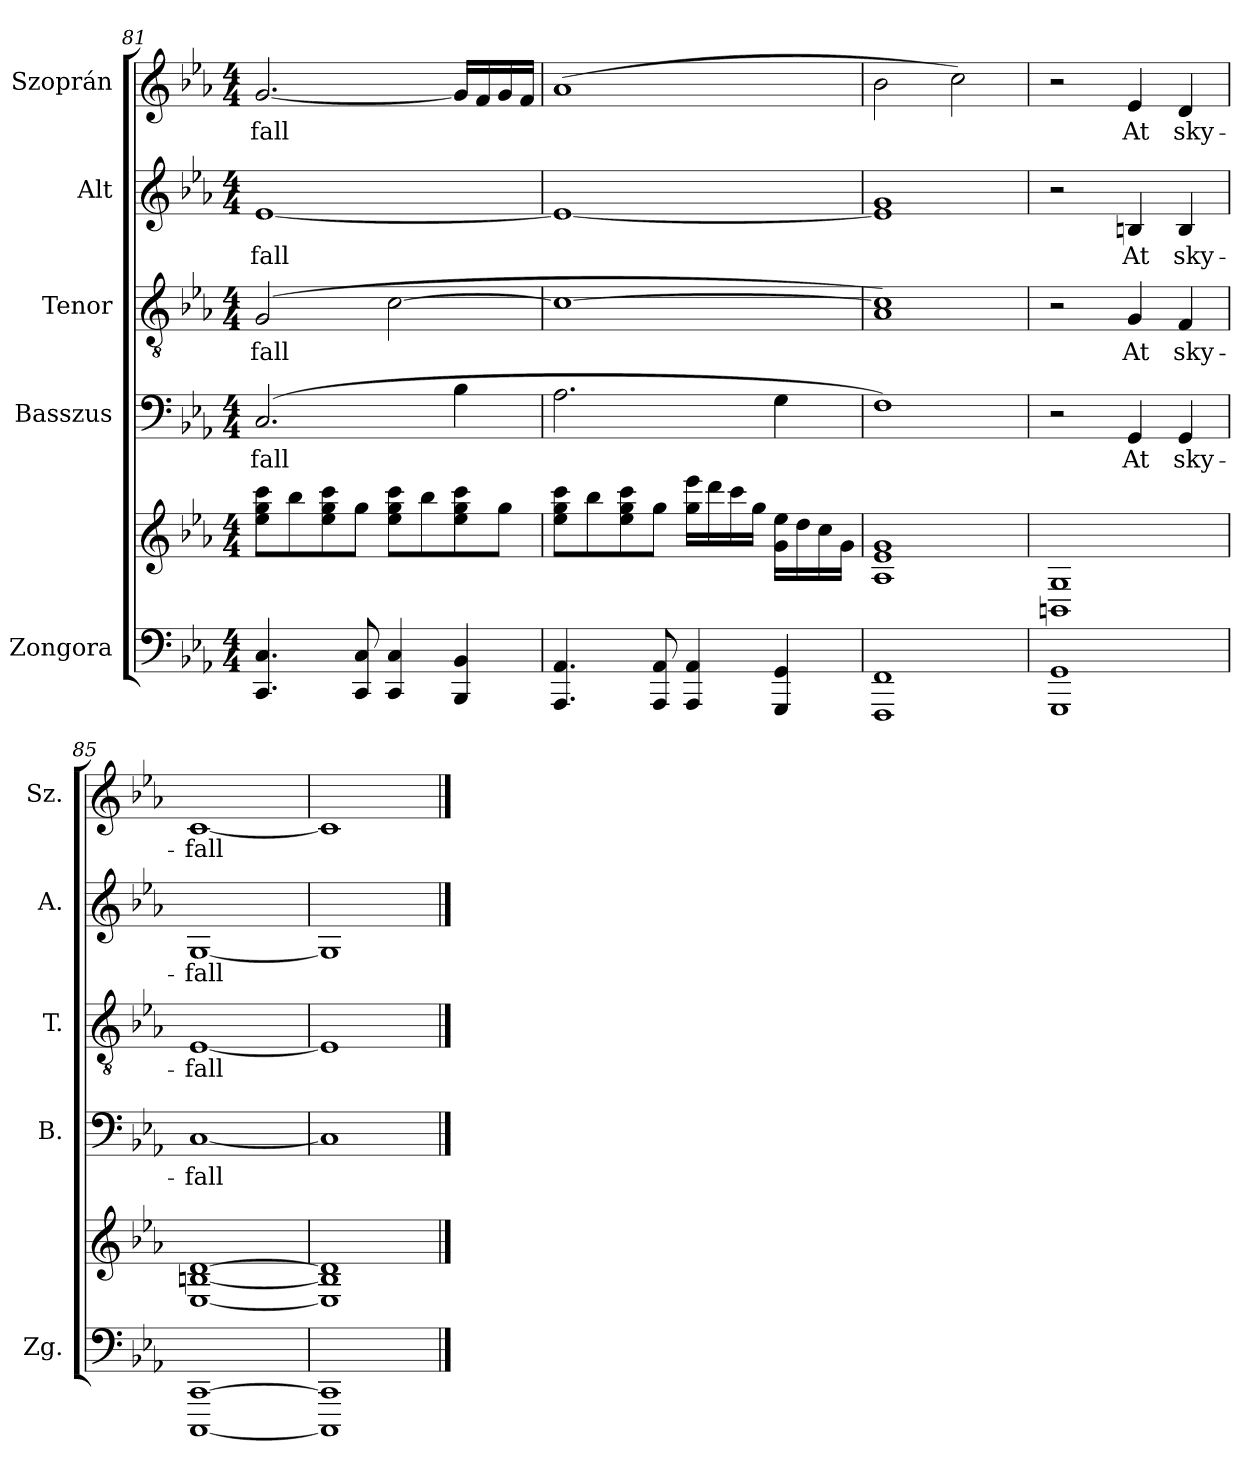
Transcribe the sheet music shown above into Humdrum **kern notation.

**kern	**kern	**kern	**text	**kern	**text	**kern	**text	**kern	**text
*part5	*part5	*part4	*part4	*part3	*part3	*part2	*part2	*part1	*part1
*staff6	*staff5	*staff4	*staff4	*staff3	*staff3	*staff2	*staff2	*staff1	*staff1
*I"Zongora	*	*I"Basszus	*	*I"Tenor	*	*I"Alt	*	*I"Szoprán	*
*I'Zg.	*	*I'B.	*	*I'T.	*	*I'A.	*	*I'Sz.	*
*clefF4	*clefG2	*clefF4	*	*clefGv2	*	*clefG2	*	*clefG2	*
*k[b-e-a-]	*k[b-e-a-]	*k[b-e-a-]	*	*k[b-e-a-]	*	*k[b-e-a-]	*	*k[b-e-a-]	*
*M4/4	*M4/4	*M4/4	*	*M4/4	*	*M4/4	*	*M4/4	*
=81	=81	=81	=81	=81	=81	=81	=81	=81	=81
!	!	!	!LO:LY:b	!	!LO:LY:b	!	!LO:LY:b	!	!LO:LY:b
4.CC/ 4.C/	8ee-\ 8gg\ 8ccc\L	(>2.C/	-fall	(>2G/	fall	[1e-	fall	[2.g/	-fall
.	8bb-\	.	.	.	.	.	.	.	.
.	8ee-\ 8gg\ 8ccc\	.	.	.	.	.	.	.	.
8CC/ 8C/	8gg\J	.	.	.	.	.	.	.	.
4CC/ 4C/	8ee-\ 8gg\ 8ccc\L	.	.	[2c\	.	.	.	.	.
.	8bb-\	.	.	.	.	.	.	.	.
4BBB-/ 4BB-/	8ee-\ 8gg\ 8ccc\	4B-\	.	.	.	.	.	16g/LL]	.
.	.	.	.	.	.	.	.	16f/	.
.	8gg\J	.	.	.	.	.	.	16g/	.
.	.	.	.	.	.	.	.	16f/JJ	.
!!LO:LB:g=z
=82	=82	=82	=82	=82	=82	=82	=82	=82	=82
4.AAA-/ 4.AA-/	8ee-\ 8gg\ 8ccc\L	2.A-\	.	1c_	.	1e-_	.	(>1a-	.
.	8bb-\	.	.	.	.	.	.	.	.
.	8ee-\ 8gg\ 8ccc\	.	.	.	.	.	.	.	.
8AAA-/ 8AA-/	8gg\J	.	.	.	.	.	.	.	.
4AAA-/ 4AA-/	16gg\ 16eee-\LL	.	.	.	.	.	.	.	.
.	16ddd\	.	.	.	.	.	.	.	.
.	16ccc\	.	.	.	.	.	.	.	.
.	16gg\JJ	.	.	.	.	.	.	.	.
4GGG/ 4GG/	16g\ 16ee-\LL	4G\	.	.	.	.	.	.	.
.	16dd\	.	.	.	.	.	.	.	.
.	16cc\	.	.	.	.	.	.	.	.
.	16g\JJ	.	.	.	.	.	.	.	.
=83	=83	=83	=83	=83	=83	=83	=83	=83	=83
1FFF 1FF	1A- 1e- 1g	1F)	.	1A- 1c])	.	1e-] 1g	.	2b-\	.
.	.	.	.	.	.	.	.	2cc\)	.
=84	=84	=84	=84	=84	=84	=84	=84	=84	=84
1GGG 1GG	1BBn 1G	2r	.	2r	.	2r	.	2r	.
!	!	!	!LO:LY:b	!	!LO:LY:b	!	!LO:LY:b	!	!LO:LY:b
.	.	4GG/	At	4G/	At	4Bn/	At	4e-/	At
!	!	!	!LO:LY:b	!	!LO:LY:b	!	!LO:LY:b	!	!LO:LY:b
.	.	4GG/	sky-	4F/	sky-	4B/	sky-	4d/	sky-
=85	=85	=85	=85	=85	=85	=85	=85	=85	=85
!	!	!	!LO:LY:b	!	!LO:LY:b	!	!LO:LY:b	!	!LO:LY:b
[1CCC [1CC	[1E- [1Bn [1d	[1C	-fall	[1E-	-fall	[1G	-fall	[1c	-fall
=86	=86	=86	=86	=86	=86	=86	=86	=86	=86
1CCC] 1CC]	1E-] 1B] 1d]	1C]	.	1E-]	.	1G]	.	1c]	.
==	==	==	==	==	==	==	==	==	==
*-	*-	*-	*-	*-	*-	*-	*-	*-	*-
